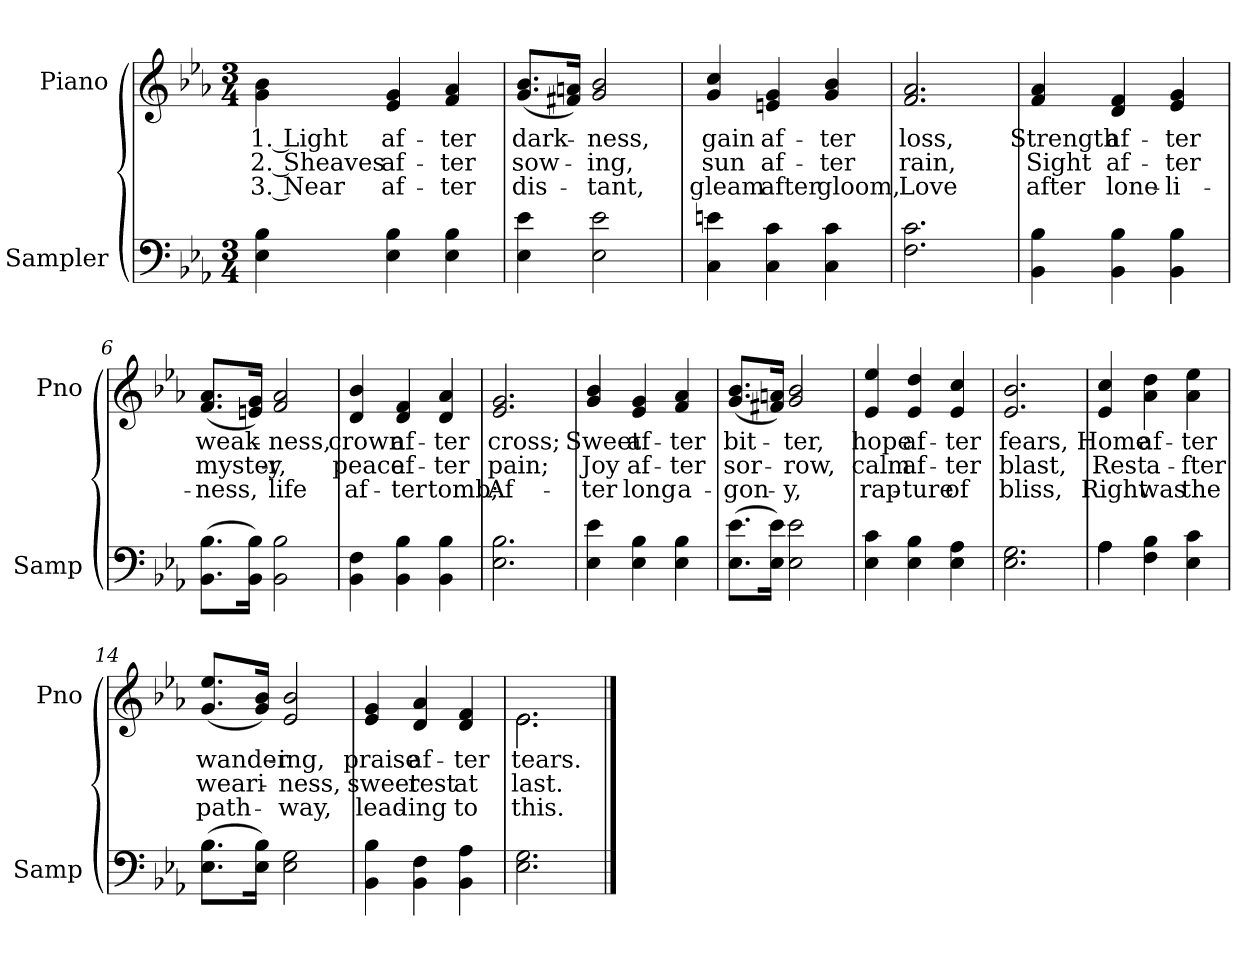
**kern	**kern	**text	**text	**text
*part2	*part1	*part1	*part1	*part1
*staff2	*staff1	*staff1	*staff1	*staff1
*I"Sampler	*I"Piano	*	*	*
*I'Samp	*I'Pno	*	*	*
*clefF4	*clefG2	*	*	*
*k[b-e-a-]	*k[b-e-a-]	*	*	*
*E-:	*E-:	*	*	*
*M3/4	*M3/4	*	*	*
=1	=1	=1	=1	=1
4E- 4B-	4g\ 4b-\	1. Light	2. Sheaves	3. Near
4E- 4B-	4e- 4g	af-	af-	af-
4E- 4B-	4f 4a-	-ter	-ter	-ter
=2	=2	=2	=2	=2
4E- 4e-	(8.g/ 8.b-/L	dark-	sow-	dis-
.	16f#X/ 16an/Jk)	.	.	.
2E- 2e-	2g 2b-	-ness,	-ing,	-tant,
=3	=3	=3	=3	=3
4C 4en	4g 4cc	gain	sun	gleam
4C 4c	4en 4g	af-	af-	after
4C 4c	4g 4b-	-ter	-ter	gloom,
=4	=4	=4	=4	=4
2.F 2.c	2.f 2.a-	loss,	rain,	Love
=5	=5	=5	=5	=5
4BB- 4B-	4f 4a-	Strength	Sight	after
4BB- 4B-	4d 4f	af-	af-	lone-
4BB- 4B-	4e- 4g	-ter	-ter	-li-
=6	=6	=6	=6	=6
(8.BB-\ 8.B-\L	(8.f/ 8.a-/L	weak-	myster-	-ness,
16BB-\ 16B-\Jk)	16en/ 16g/Jk)	.	.	.
2BB- 2B-	2f 2a-	-ness,	-y,	life
=7	=7	=7	=7	=7
4BB- 4F	4d 4b-	crown	peace	af-
4BB- 4B-	4d 4f	af-	af-	-ter
4BB- 4B-	4d 4a-	-ter	-ter	tomb;
=8	=8	=8	=8	=8
2.E- 2.B-	2.e- 2.g	cross;	pain;	Af-
=9	=9	=9	=9	=9
4E- 4e-	4g 4b-	Sweet	Joy	-ter
4E- 4B-	4e- 4g	af-	af-	long
4E- 4B-	4f 4a-	-ter	-ter	a-
=10	=10	=10	=10	=10
(8.E-\ 8.e-\L	(8.g/ 8.b-/L	bit-	sor-	-gon-
16E-\ 16e-\Jk)	16f#X/ 16an/Jk)	.	.	.
2E- 2e-	2g 2b-	-ter,	-row,	-y,
=11	=11	=11	=11	=11
4E- 4c	4e- 4ee-	hope	calm	rap-
4E- 4B-	4e- 4dd	af-	af-	-ture
4E- 4A-	4e- 4cc	-ter	-ter	of
=12	=12	=12	=12	=12
2.E- 2.G	2.e- 2.b-	fears,	blast,	bliss,
=13	=13	=13	=13	=13
*^	*	*	*	*
4A-\	4A-	4e- 4cc	Home	Rest	Right
4F 4B-	2ryy	4a- 4dd	af-	a-	was
4E- 4c	.	4a- 4ee-	-ter	-fter	the
*v	*v	*	*	*	*
=14	=14	=14	=14	=14
(8.E-\ 8.B-\L	(8.g/ 8.ee-/L	wander-	weari-	path-
16E-\ 16B-\Jk)	16g/ 16b-/Jk)	.	.	.
2E- 2G	2e- 2b-	-ing,	-ness,	-way,
=15	=15	=15	=15	=15
4BB- 4B-	4e-/ 4g/	praise	sweet	lead-
4BB- 4F	4d 4a-	af-	rest	-ing
4BB- 4A-	4d 4f	-ter	at	to
=16	=16	=16	=16	=16
*	*^	*	*	*
2.E- 2.G	2.e-\	2.e-	tears.	last.	this.
*	*v	*v	*	*	*
==	==	==	==	==
*-	*-	*-	*-	*-
